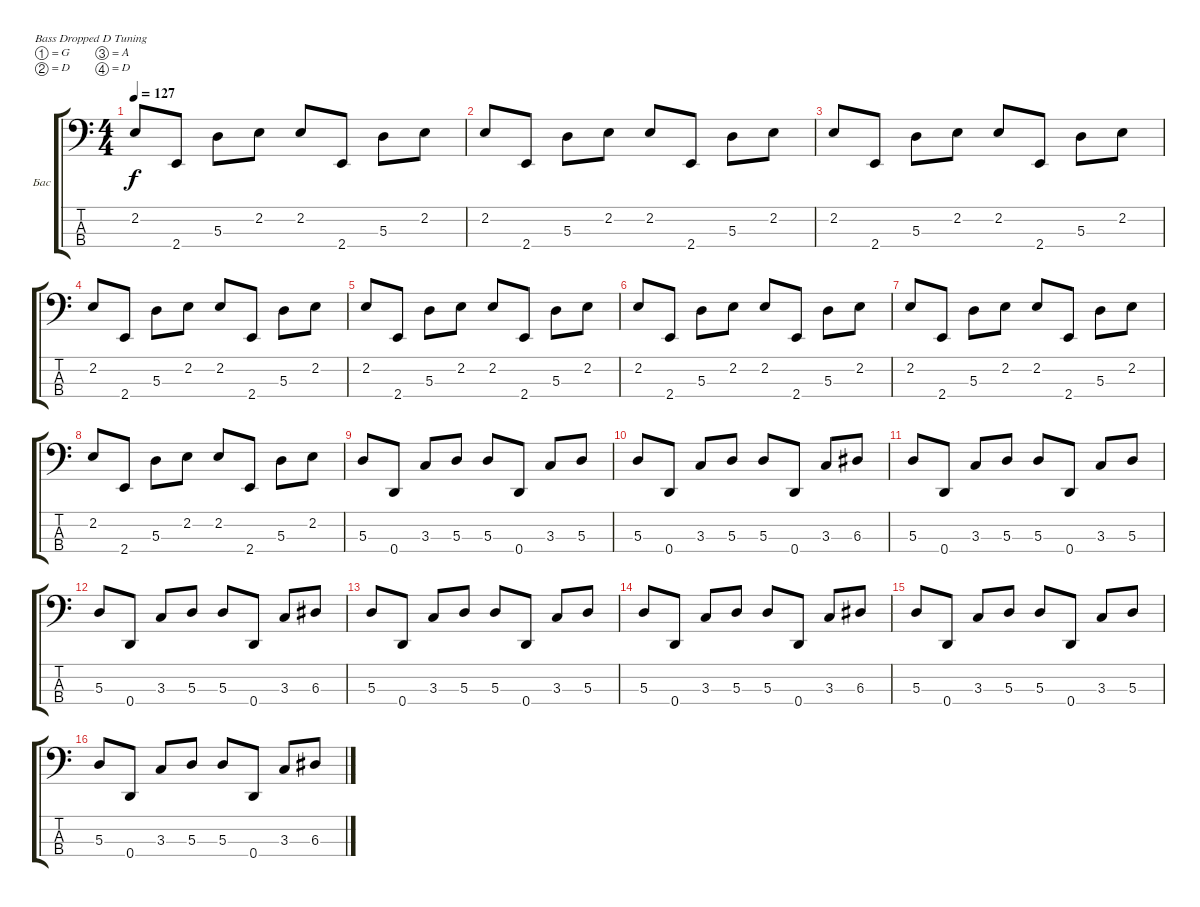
\bracketExtendMode groupsimilarinstruments
\firstSystemTrackNameOrientation horizontal
\otherSystemsTrackNameOrientation horizontal
\track ("Бас" "Бас") {instrument electricbassfinger}
\staff {score tabs}
\tuning (G2 D2 A1 D1)
\ts (4 4)
\tempo 127
\clef f4
\ks c
2.2.8{dy f} 2.4.8 5.3.8 2.2.8 2.2.8 2.4.8 5.3.8 2.2.8 |
2.2.8 2.4.8 5.3.8 2.2.8 2.2.8 2.4.8 5.3.8 2.2.8 |
2.2.8 2.4.8 5.3.8 2.2.8 2.2.8 2.4.8 5.3.8 2.2.8 |
2.2.8 2.4.8 5.3.8 2.2.8 2.2.8 2.4.8 5.3.8 2.2.8 |
2.2.8 2.4.8 5.3.8 2.2.8 2.2.8 2.4.8 5.3.8 2.2.8 |
2.2.8 2.4.8 5.3.8 2.2.8 2.2.8 2.4.8 5.3.8 2.2.8 |
2.2.8 2.4.8 5.3.8 2.2.8 2.2.8 2.4.8 5.3.8 2.2.8 |
2.2.8 2.4.8 5.3.8 2.2.8 2.2.8 2.4.8 5.3.8 2.2.8 |
5.3.8 0.4.8 3.3.8 5.3.8 5.3.8 0.4.8 3.3.8 5.3.8 |
5.3.8 0.4.8 3.3.8 5.3.8 5.3.8 0.4.8 3.3.8 6.3.8 |
5.3.8 0.4.8 3.3.8 5.3.8 5.3.8 0.4.8 3.3.8 5.3.8 |
5.3.8 0.4.8 3.3.8 5.3.8 5.3.8 0.4.8 3.3.8 6.3.8 |
5.3.8 0.4.8 3.3.8 5.3.8 5.3.8 0.4.8 3.3.8 5.3.8 |
5.3.8 0.4.8 3.3.8 5.3.8 5.3.8 0.4.8 3.3.8 6.3.8 |
5.3.8 0.4.8 3.3.8 5.3.8 5.3.8 0.4.8 3.3.8 5.3.8 |
5.3.8 0.4.8 3.3.8 5.3.8 5.3.8 0.4.8 3.3.8 6.3.8
